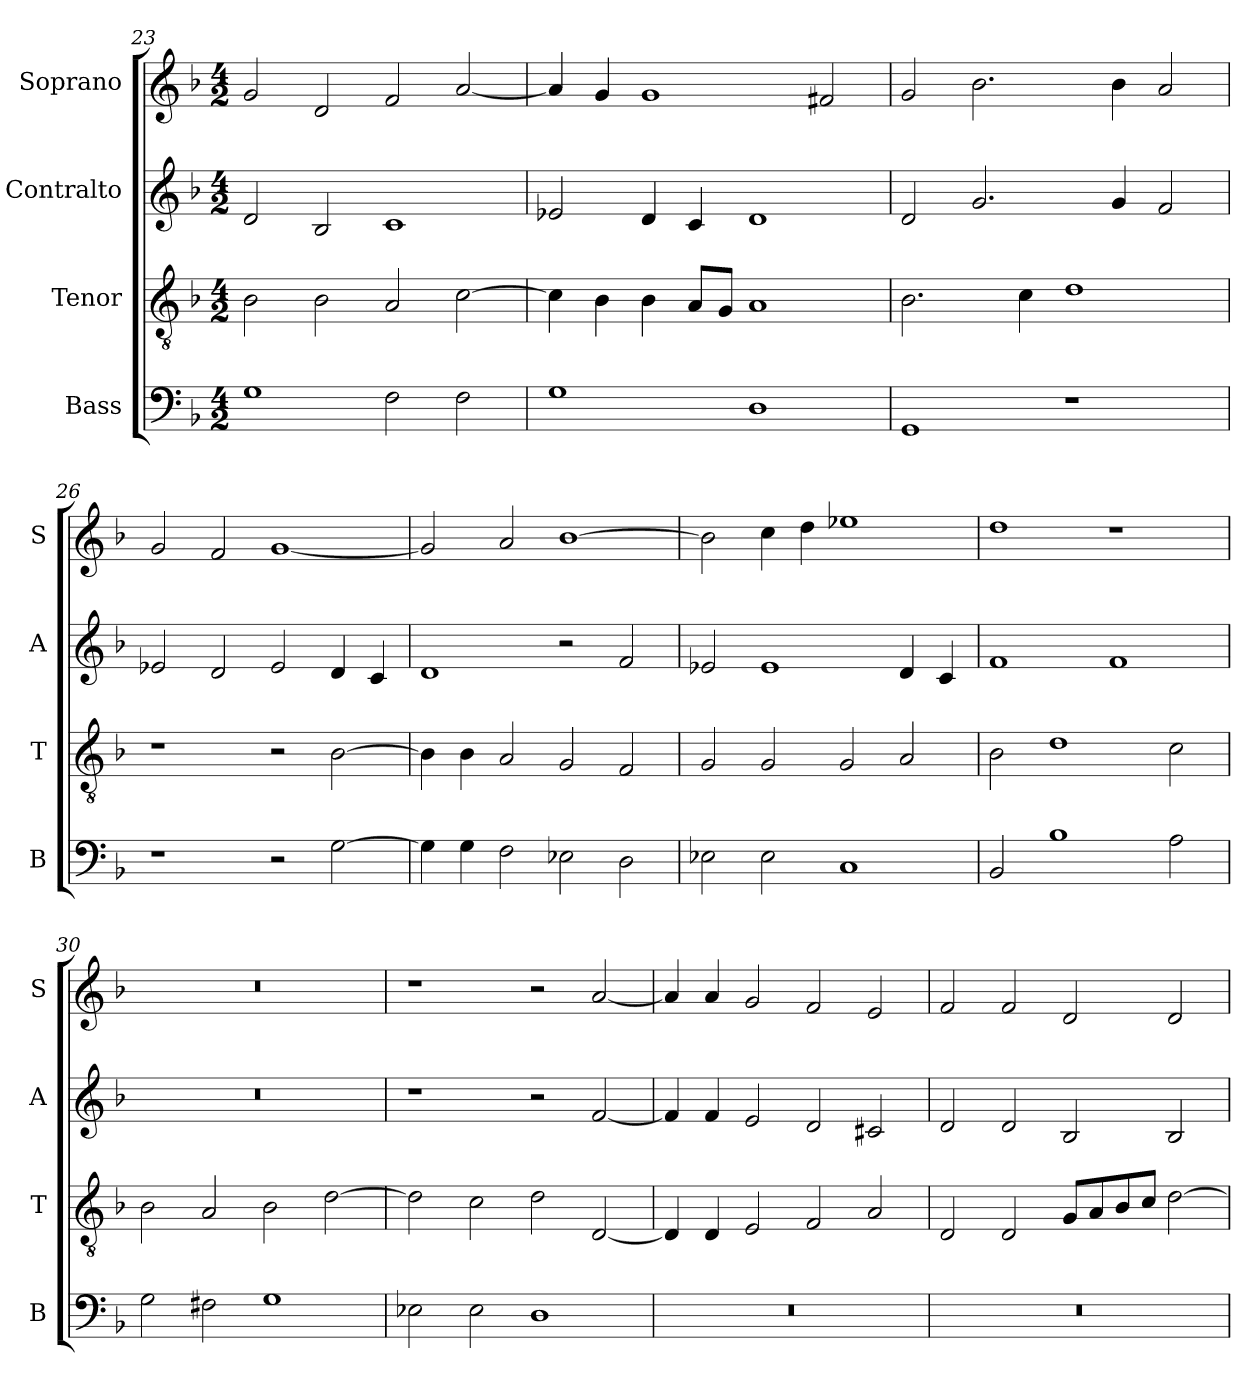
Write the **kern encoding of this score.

**kern	**kern	**kern	**kern
*part4	*part3	*part2	*part1
*staff4	*staff3	*staff2	*staff1
*I"Bass	*I"Tenor	*I"Contralto	*I"Soprano
*I'B	*I'T	*I'A	*I'S
*clefF4	*clefGv2	*clefG2	*clefG2
*k[b-]	*k[b-]	*k[b-]	*k[b-]
*G:dor	*G:dor	*G:dor	*G:dor
*M4/2	*M4/2	*M4/2	*M4/2
=23	=23	=23	=23
1G	2B-	2d	2g
.	2B-	2B-	2d
2F	2A	1c	2f
2F	[2c	.	[2a
=24	=24	=24	=24
1G	4c]	2e-X	4a]
.	4B-	.	4g
.	4B-	4d	1g
.	8A/L	4c	.
.	8G/J	.	.
1D	1A	1d	.
.	.	.	2f#X
=25	=25	=25	=25
1GG	2.B-	2d	2g
.	.	2.g	2.b-
.	4c	.	.
1r	1d	.	.
.	.	4g	4b-
.	.	2f	2a
=26	=26	=26	=26
1r	1r	2e-X	2g
.	.	2d	2f
2r	2r	2e-	[1g
[2G	[2B-	4d	.
.	.	4c	.
=27	=27	=27	=27
4G]	4B-]	1d	2g]
4G	4B-	.	.
2F	2A	.	2a
2E-X	2G	2r	[1b-
2D	2F	2f	.
=28	=28	=28	=28
2E-X	2G	2e-X	2b-]
2E-	2G	1e-	4cc
.	.	.	4dd
1C	2G	.	1ee-X
.	2A	4d	.
.	.	4c	.
=29	=29	=29	=29
2BB-	2B-	1f	1dd
1B-	1d	.	.
.	.	1f	1r
2A	2c	.	.
=30	=30	=30	=30
2G	2B-	0r	0r
2F#X	2A	.	.
1G	2B-	.	.
.	[2d	.	.
=31	=31	=31	=31
2E-X	2d]	1r	1r
2E-	2c	.	.
1D	2d	2r	2r
.	[2D	[2f	[2a
=32	=32	=32	=32
0r	4D]	4f]	4a]
.	4D	4f	4a
.	2E	2e	2g
.	2F	2d	2f
.	2A	2c#X	2e
=33	=33	=33	=33
0r	2D	2d	2f
.	2D	2d	2f
.	8G/L	2B-	2d
.	8A/	.	.
.	8B-/	.	.
.	8c/J	.	.
.	[2d	2B-	2d
=	=	=	=
*-	*-	*-	*-
